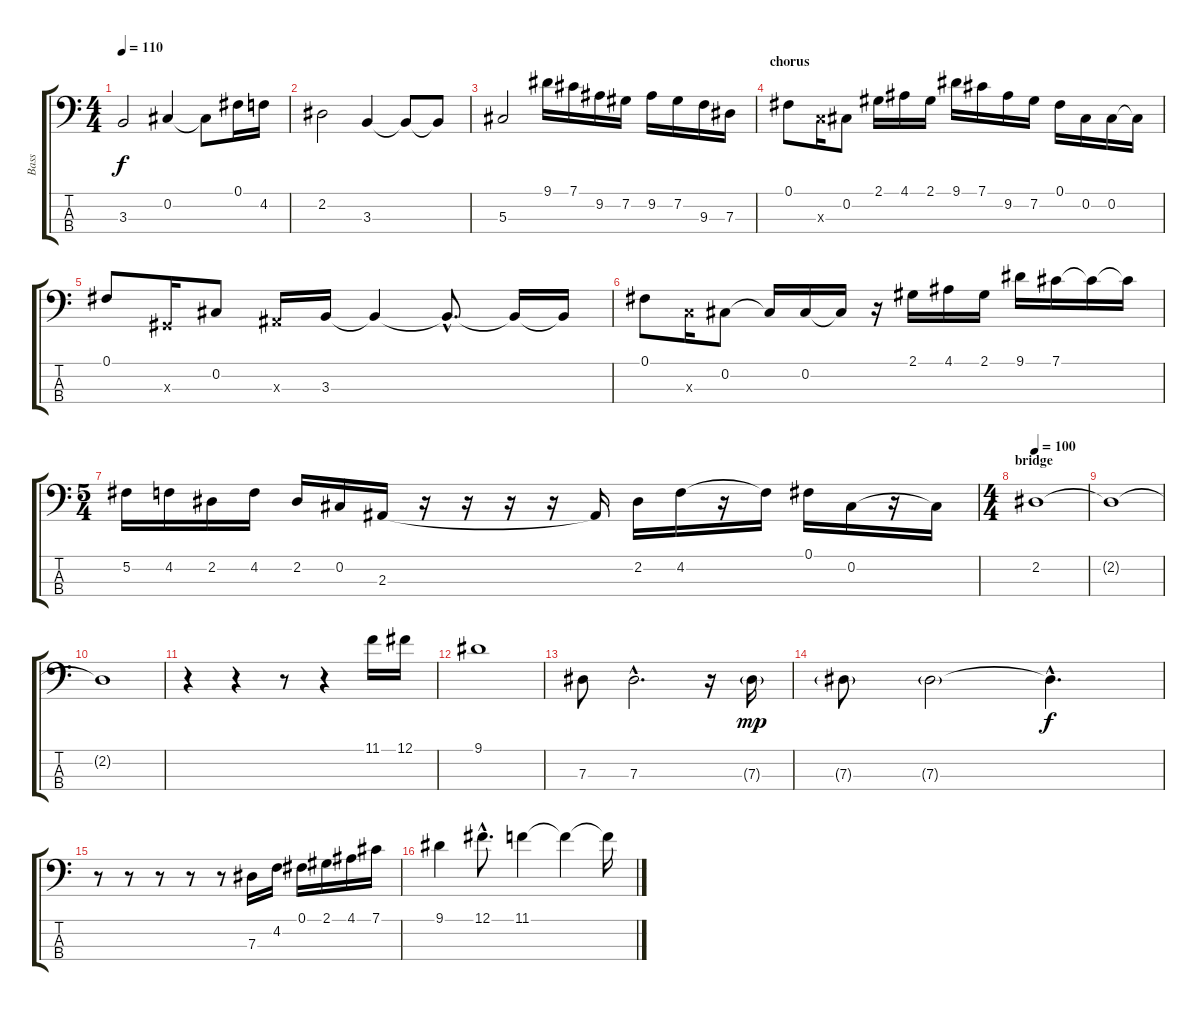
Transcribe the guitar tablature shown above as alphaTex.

\track ("Bass" "Bass") {instrument electricbassfinger}
\staff {score tabs}
\tuning (Gb2 Db2 Ab1 Eb1) {hide}
\ts (4 4)
\tempo 110
\clef f4
\ks c
3.3.2{dy f} 0.2.4 0.2{t}.8 0.1.16 4.2.16 |
2.2.2 3.3.4 3.3{t}.8 3.3{t}.8 |
5.3.2 9.1.16 7.1.16 9.2.16 7.2.16 9.2.16 7.2.16 9.3.16 7.3.16 |
\section ("" "chorus")
0.1.8 4.3{x}.16 0.2.8 2.1.16 4.1.16 2.1.16 9.1.16 7.1.16 9.2.16 7.2.16 0.1.16 0.2.16 0.2.16 0.2{t}.16 |
0.1.8 0.3{x}.16 0.2.8 2.3{x}.16 3.3.16 3.3{t}.4 3.3{hac t}.8{d} 3.3{t}.16 3.3{t}.16 |
0.1.8 4.3{x}.16 0.2.8 0.2{t}.16 0.2.16 0.2{t}.16 r.16 2.1.16 4.1.16 2.1.16 9.1.16 7.1.16 7.1{t}.16 7.1{t}.16 |
\ts (5 4)
5.2.16 4.2.16 2.2.16 4.2.16 2.2.16 0.2.16 2.3.16 r.16 r.16 r.16 r.16 2.3{t}.16 2.2.16 4.2.16 r.16 4.2{t}.16 0.1.16 0.2.16 r.16 0.2{t}.16 |
\ts (4 4)
\section ("" "bridge")
\tempo 100
2.2.1 |
2.2{t}.1 |
2.2{t}.1 |
r.4 r.4 r.8 r.4 11.1.16 12.1.16 |
9.1.1 |
7.3.8 7.3{hac}.2{d} r.16 7.3{g}.16{dy mp} |
7.3{g}.8 7.3{g}.2 7.3{hac t}.4{d dy f} |
r.8 r.8 r.8 r.8 r.8 7.3.16 4.2.16 0.1.16 2.1.16 4.1.16 7.1.16 |
9.1.4 12.1{hac}.8{d} 11.1.4 11.1{t}.4 11.1{t}.16
